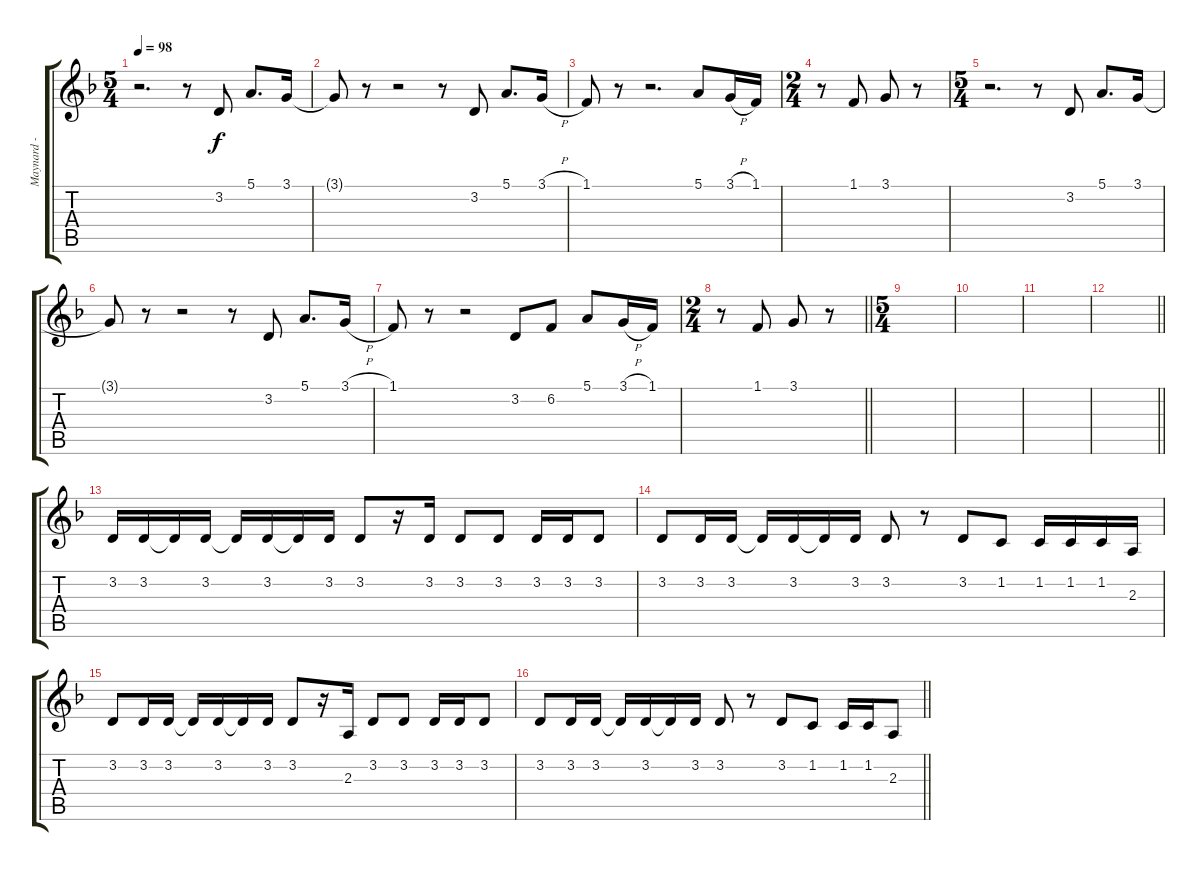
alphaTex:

\track ("Maynard - Voice" "Maynard - ") {instrument cello}
\staff {score tabs}
\tuning (E4 B3 G3 D3 A2 E2) {hide}
\ts (5 4)
\tempo 98
\clef g2
\ks dminor
r.2{d dy f} r.8 3.2.8 5.1.8{d} 3.1.16 |
3.1{t}.8 r.8 r.2 r.8 3.2.8 5.1.8{d} 3.1{h}.16 |
1.1.8 r.8 r.2{d} 5.1.8 3.1{h}.16 1.1.16 |
\ts (2 4)
r.8 1.1.8 3.1.8 r.8 |
\ts (5 4)
r.2{d} r.8 3.2.8 5.1.8{d} 3.1.16 |
3.1{t}.8 r.8 r.2 r.8 3.2.8 5.1.8{d} 3.1{h}.16 |
1.1.8 r.8 r.2 3.2.8 6.2.8 5.1.8 3.1{h}.16 1.1.16 |
\ts (2 4)
\barLineRight lightlight
r.8 1.1.8 3.1.8 r.8 |
\ts (5 4)
|
|
|
\barLineRight lightlight
|
3.2.16 3.2.16 3.2{t}.16 3.2.16 3.2{t}.16 3.2.16 3.2{t}.16 3.2.16 3.2.8 r.16 3.2.16 3.2.8 3.2.8 3.2.16 3.2.16 3.2.8 |
3.2.8 3.2.16 3.2.16 3.2{t}.16 3.2.16 3.2{t}.16 3.2.16 3.2.8 r.8 3.2.8 1.2.8 1.2.16 1.2.16 1.2.16 2.3.16 |
3.2.8 3.2.16 3.2.16 3.2{t}.16 3.2.16 3.2{t}.16 3.2.16 3.2.8 r.16 2.3.16 3.2.8 3.2.8 3.2.16 3.2.16 3.2.8 |
\barLineRight lightlight
3.2.8 3.2.16 3.2.16 3.2{t}.16 3.2.16 3.2{t}.16 3.2.16 3.2.8 r.8 3.2.8 1.2.8 1.2.16 1.2.16 2.3.8
